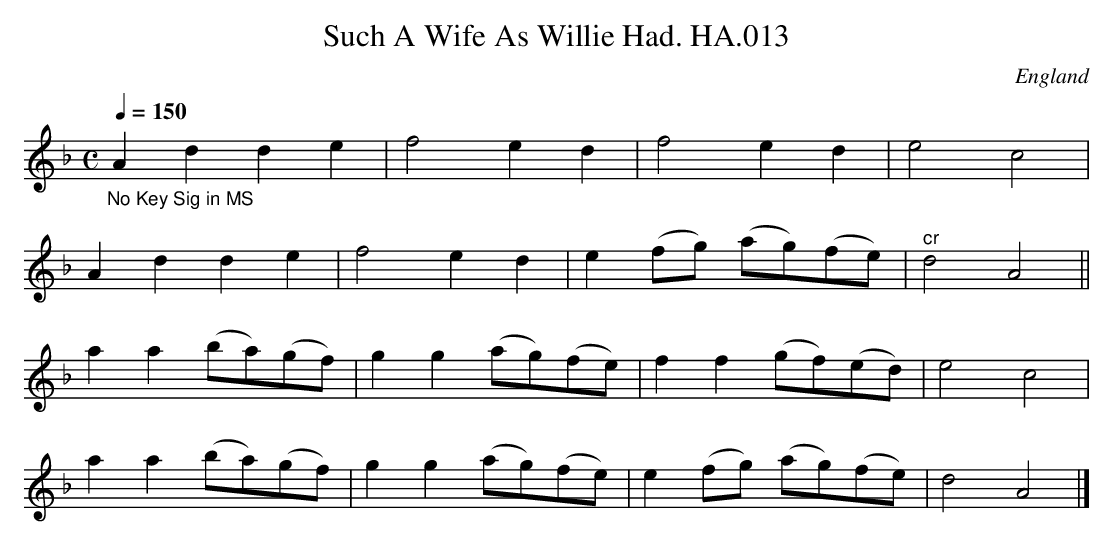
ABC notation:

X:1
T:Such A Wife As Willie Had. HA.013
M:C
L:1/4
Q:1/4=150
O:England
K:F major
"_No Key Sig in MS"Adde|f2ed|f2ed|e2c2|!
Adde|f2ed|e(f/g/) (a/g/)(f/e/)|"^cr"d2A2||!
aa(b/a/)(g/f/)|gg(a/g/)(f/e/)|ff(g/f/)(e/d/)|e2c2|!
aa(b/a/)(g/f/)|gg(a/g/)(f/e/)|e(f/g/) (a/g/)(f/e/)|d2A2|]
